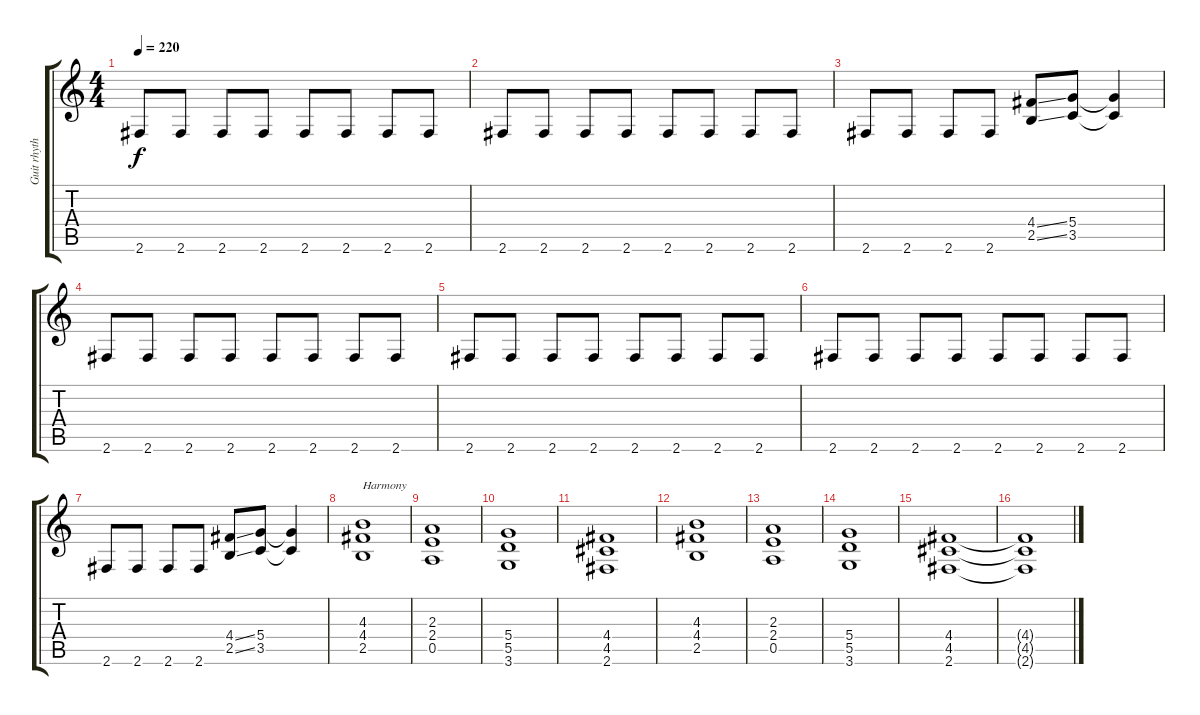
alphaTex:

\track ("Guit rhythm" "Guit rhyth") {instrument overdrivenguitar}
\staff {score tabs}
\tuning (E4 B3 G3 D3 A2 E2) {hide}
\ts (4 4)
\tempo 220
\clef g2
\ks c
2.6.8{dy f} 2.6.8 2.6.8 2.6.8 2.6.8 2.6.8 2.6.8 2.6.8 |
2.6.8 2.6.8 2.6.8 2.6.8 2.6.8 2.6.8 2.6.8 2.6.8 |
2.6.8 2.6.8 2.6.8 2.6.8 (4.4{ss} 2.5{ss}).8 (5.4 3.5).8 (5.4{t} 3.5{t}).4 |
2.6.8 2.6.8 2.6.8 2.6.8 2.6.8 2.6.8 2.6.8 2.6.8 |
2.6.8 2.6.8 2.6.8 2.6.8 2.6.8 2.6.8 2.6.8 2.6.8 |
2.6.8 2.6.8 2.6.8 2.6.8 2.6.8 2.6.8 2.6.8 2.6.8 |
2.6.8 2.6.8 2.6.8 2.6.8 (4.4{ss} 2.5{ss}).8 (5.4 3.5).8 (5.4{t} 3.5{t}).4 |
(4.3 4.4 2.5).1{txt "Harmony"} |
(2.3 2.4 0.5).1 |
(5.4 5.5 3.6).1 |
(4.4 4.5 2.6).1 |
(4.3 4.4 2.5).1 |
(2.3 2.4 0.5).1 |
(5.4 5.5 3.6).1 |
(4.4 4.5 2.6).1 |
(4.4{t} 4.5{t} 2.6{t}).1
